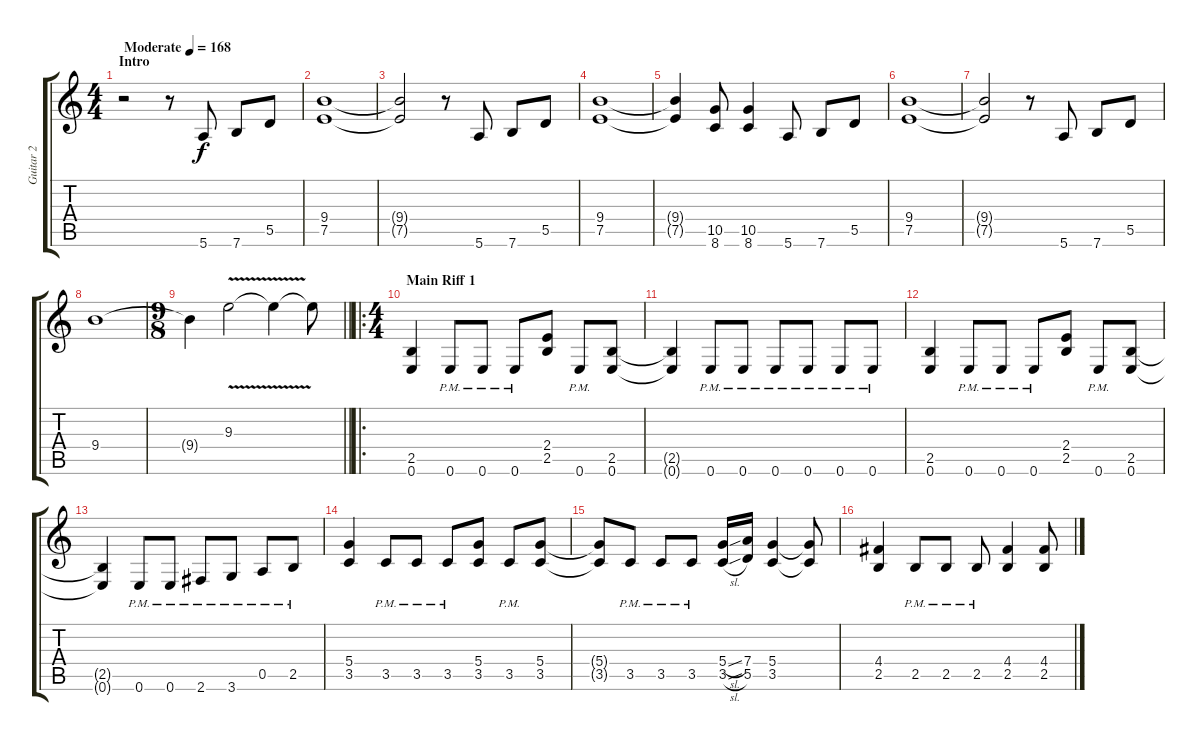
\track ("Guitar 2" "Guitar 2") {instrument overdrivenguitar}
\staff {score tabs}
\tuning (E4 B3 G3 D3 A2 E2) {hide}
\ts (4 4)
\section ("" "Intro")
\tempo (168 "Moderate")
\clef g2
\ks c
r.2{dy f instrument overdrivenguitar} r.8 5.6.8 7.6.8 5.5.8 |
(9.4 7.5).1 |
(9.4{t} 7.5{t}).2 r.8 5.6.8 7.6.8 5.5.8 |
(9.4 7.5).1 |
(9.4{t} 7.5{t}).4 (10.5 8.6).8 (10.5 8.6).4 5.6.8 7.6.8 5.5.8 |
(9.4 7.5).1 |
(9.4{t} 7.5{t}).2 r.8 5.6.8 7.6.8 5.5.8 |
9.4.1 |
\ts (9 8)
\barLineRight lightlight
9.4{t}.4 9.3{v}.2 9.3{t}.4 9.3{t}.8 |
\ro
\ts (4 4)
\section ("" "Main Riff 1")
(2.5 0.6).4 0.6{pm}.8 0.6{pm}.8 0.6{pm}.8 (2.4 2.5).8 0.6{pm}.8 (2.5 0.6).8 |
(2.5{t} 0.6{t}).4 0.6{pm}.8 0.6{pm}.8 0.6{pm}.8 0.6{pm}.8 0.6{pm}.8 0.6{pm}.8 |
(2.5 0.6).4 0.6{pm}.8 0.6{pm}.8 0.6{pm}.8 (2.4 2.5).8 0.6{pm}.8 (2.5 0.6).8 |
(2.5{t} 0.6{t}).4 0.6{pm}.8 0.6{pm}.8 2.6{pm}.8 3.6{pm}.8 0.5{pm}.8 2.5{pm}.8 |
(5.4 3.5).4 3.5{pm}.8 3.5{pm}.8 3.5{pm}.8 (5.4 3.5).8 3.5{pm}.8 (5.4 3.5).8 |
(5.4{t} 3.5{t}).8 3.5{pm}.8 3.5{pm}.8 3.5{pm}.8 (5.4{sl} 3.5{sl}).16 (7.4 5.5).16 (5.4 3.5).4 (5.4{t} 3.5{t}).8 |
(4.4 2.5).4 2.5{pm}.8 2.5{pm}.8 2.5{pm}.8 (4.4 2.5).4 (4.4 2.5).8
